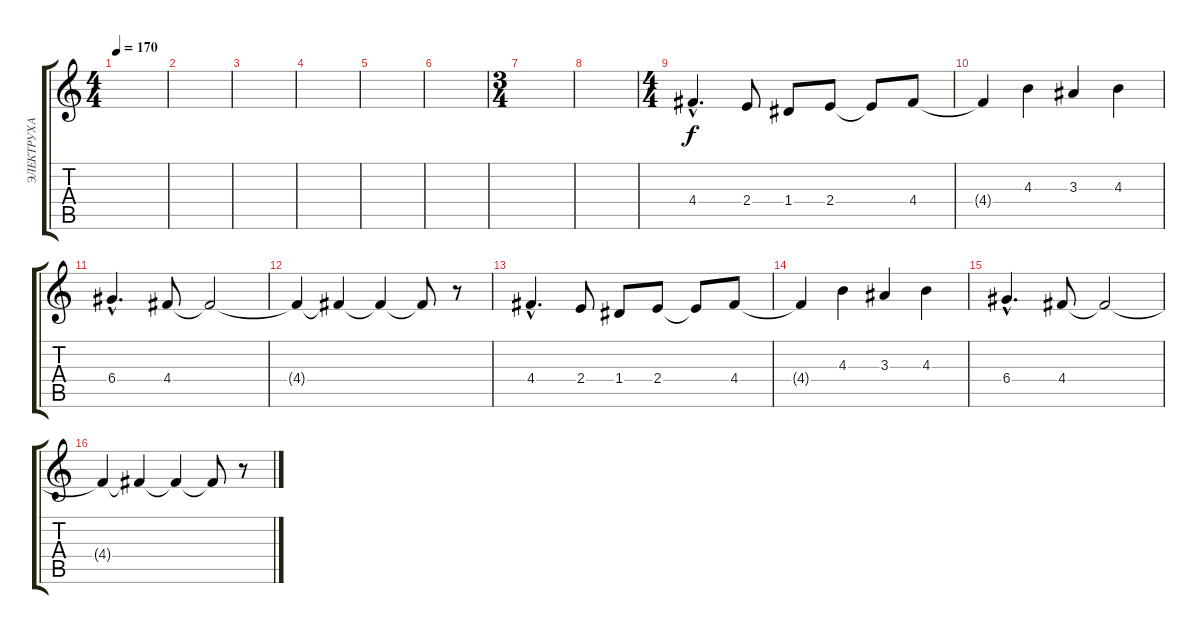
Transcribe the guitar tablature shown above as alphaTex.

\track ("ЭЛЕКТРУХА" "ЭЛЕКТРУХА") {instrument overdrivenguitar}
\staff {score tabs}
\tuning (E4 B3 G3 D3 A2 E2) {hide}
\ts (4 4)
\tempo 170
\clef g2
\ks c
|
|
|
|
|
|
\ts (3 4)
|
|
\ts (4 4)
4.4{hac}.4{d} 2.4.8 1.4.8 2.4.8 2.4{t}.8 4.4.8 |
4.4{t}.4 4.3.4 3.3.4 4.3.4 |
6.4{hac}.4{d} 4.4.8 4.4{t}.2 |
4.4{t}.4 4.4{t}.4 4.4{t}.4 4.4{t}.8 r.8 |
4.4{hac}.4{d} 2.4.8 1.4.8 2.4.8 2.4{t}.8 4.4.8 |
4.4{t}.4 4.3.4 3.3.4 4.3.4 |
6.4{hac}.4{d} 4.4.8 4.4{t}.2 |
4.4{t}.4 4.4{t}.4 4.4{t}.4 4.4{t}.8 r.8
